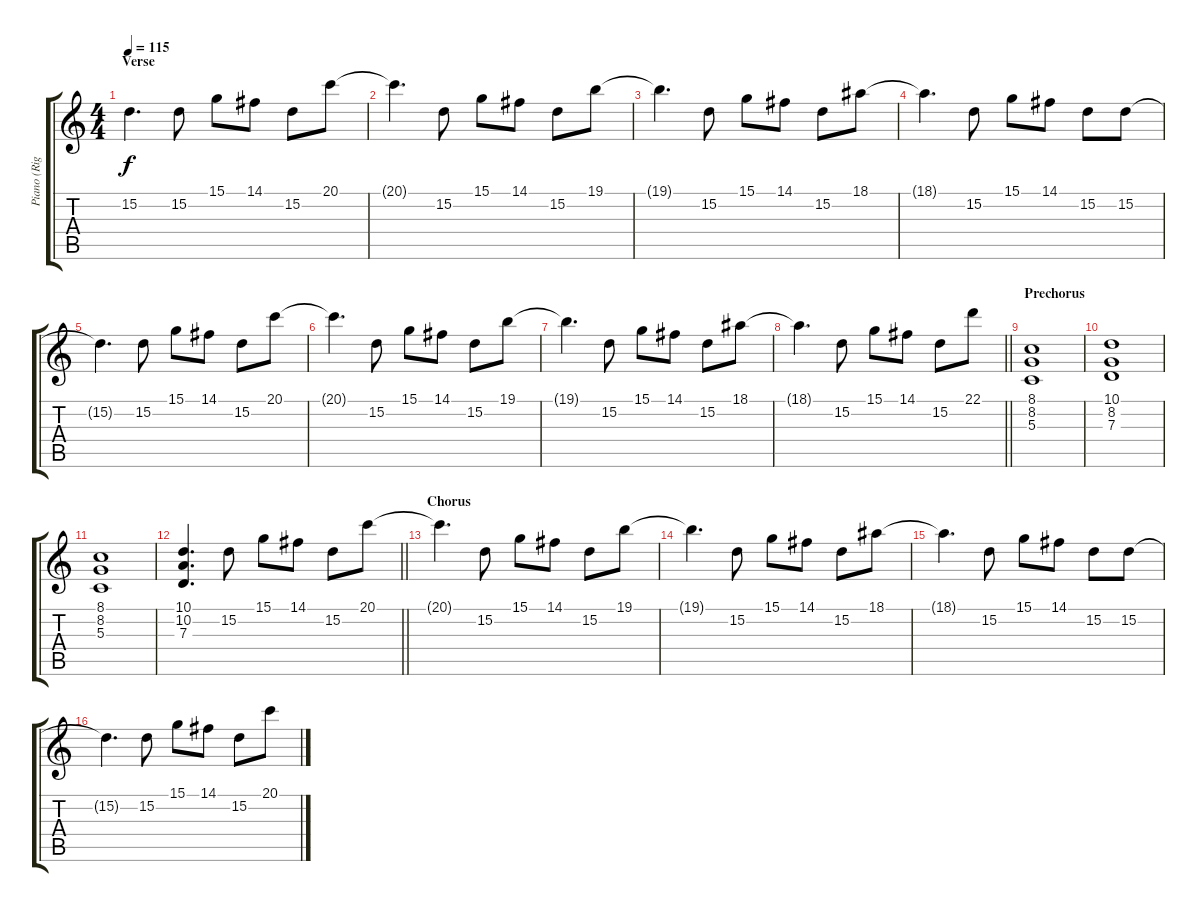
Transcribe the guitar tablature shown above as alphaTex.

\track ("Piano (Right Hand)" "Piano (Rig") {instrument brightacousticpiano}
\staff {score tabs}
\tuning (E4 B3 G3 D3 A2 E2) {hide}
\ts (4 4)
\section ("" "Verse")
\tempo 115
\clef g2
\ks c
15.2{t}.4{d dy f} 15.2.8 15.1.8 14.1.8 15.2.8 20.1.8 |
20.1{t}.4{d} 15.2.8 15.1.8 14.1.8 15.2.8 19.1.8 |
19.1{t}.4{d} 15.2.8 15.1.8 14.1.8 15.2.8 18.1.8 |
18.1{t}.4{d} 15.2.8 15.1.8 14.1.8 15.2.8 15.2.8 |
15.2{t}.4{d} 15.2.8 15.1.8 14.1.8 15.2.8 20.1.8 |
20.1{t}.4{d} 15.2.8 15.1.8 14.1.8 15.2.8 19.1.8 |
19.1{t}.4{d} 15.2.8 15.1.8 14.1.8 15.2.8 18.1.8 |
\barLineRight lightlight
18.1{t}.4{d} 15.2.8 15.1.8 14.1.8 15.2.8 22.1.8 |
\section ("" "Prechorus")
(8.1 8.2 5.3).1 |
(10.1 8.2 7.3).1 |
(8.1 8.2 5.3).1 |
\barLineRight lightlight
(10.1 10.2 7.3).4{d} 15.2.8 15.1.8 14.1.8 15.2.8 20.1.8 |
\section ("" "Chorus")
20.1{t}.4{d} 15.2.8 15.1.8 14.1.8 15.2.8 19.1.8 |
19.1{t}.4{d} 15.2.8 15.1.8 14.1.8 15.2.8 18.1.8 |
18.1{t}.4{d} 15.2.8 15.1.8 14.1.8 15.2.8 15.2.8 |
15.2{t}.4{d} 15.2.8 15.1.8 14.1.8 15.2.8 20.1.8
